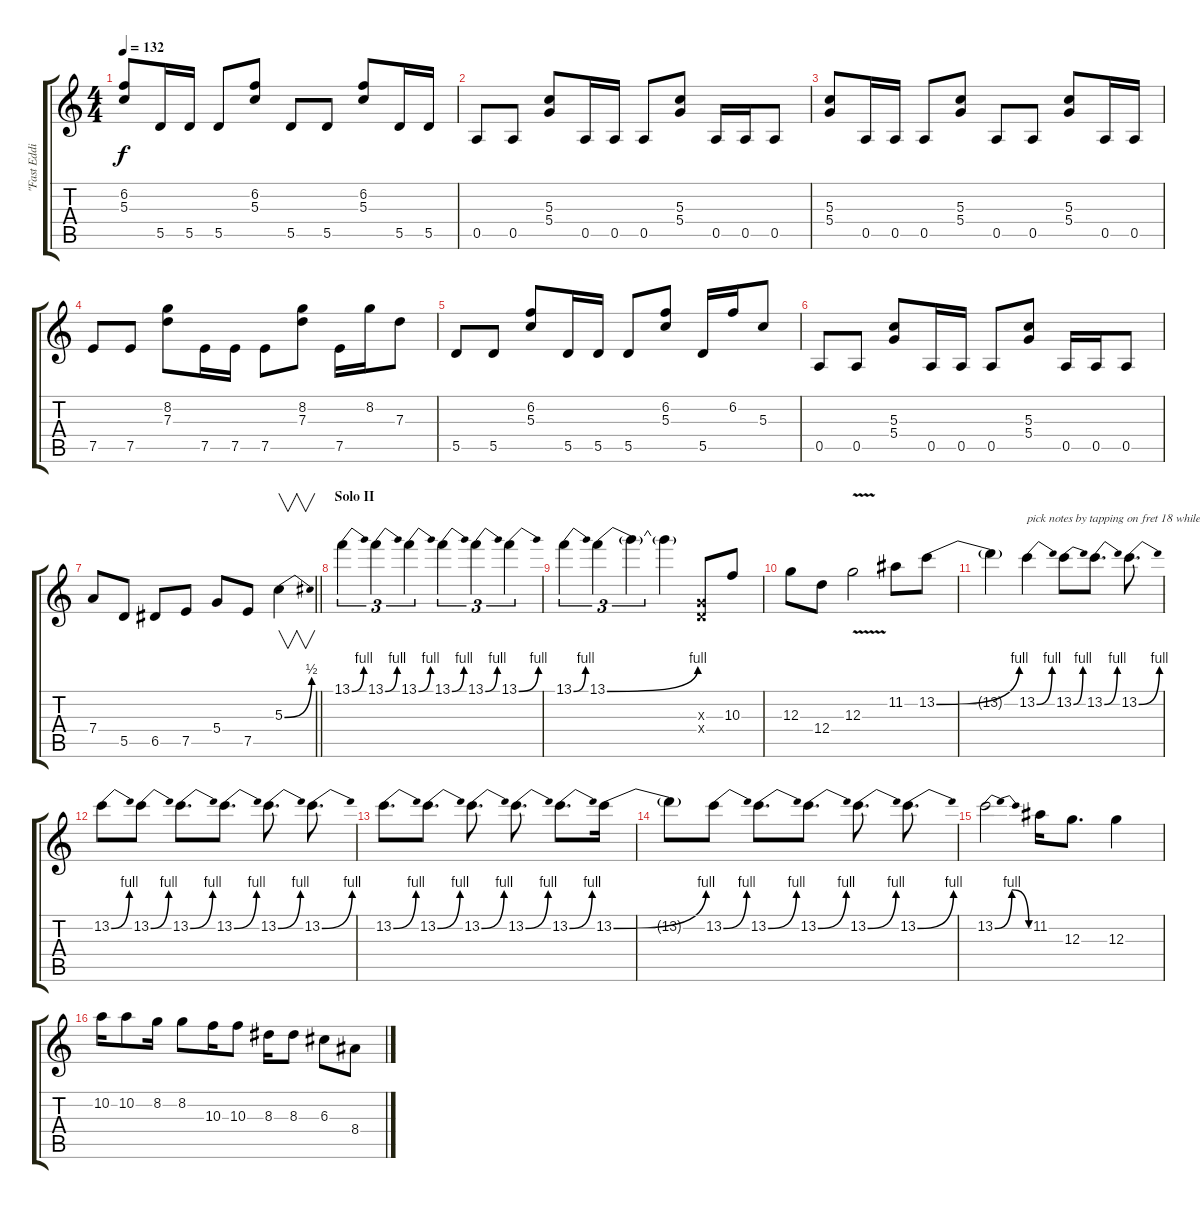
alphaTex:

\track ("\"Fast Eddie\" Clarke" "\"Fast Eddi") {instrument distortionguitar}
\staff {score tabs}
\tuning (E4 B3 G3 D3 A2 E2) {hide}
\ts (4 4)
\tempo 132
\clef g2
\ks c
(6.2 5.3).8{dy f} 5.5.16 5.5.16 5.5.8 (6.2 5.3).8 5.5.8 5.5.8 (6.2 5.3).8 5.5.16 5.5.16 |
0.5.8 0.5.8 (5.3 5.4).8 0.5.16 0.5.16 0.5.8 (5.3 5.4).8 0.5.16 0.5.16 0.5.8 |
(5.3 5.4).8 0.5.16 0.5.16 0.5.8 (5.3 5.4).8 0.5.8 0.5.8 (5.3 5.4).8 0.5.16 0.5.16 |
7.5.8 7.5.8 (8.2 7.3).8 7.5.16 7.5.16 7.5.8 (8.2 7.3).8 7.5.16 8.2.16 7.3.8 |
5.5.8 5.5.8 (6.2 5.3).8 5.5.16 5.5.16 5.5.8 (6.2 5.3).8 5.5.16 6.2.16 5.3.8 |
0.5.8 0.5.8 (5.3 5.4).8 0.5.16 0.5.16 0.5.8 (5.3 5.4).8 0.5.16 0.5.16 0.5.8 |
\barLineRight lightlight
7.4.8 5.5.8 6.5.8 7.5.8 5.4.8 7.5.8 5.3{be (bend 0 0 60 2)}.4{v} |
\section ("" "Solo II")
13.1{be (bend 0 0 60 4)}.4{tu (3 2)} 13.1{be (bend 0 0 60 4)}.4{tu (3 2)} 13.1{be (bend 0 0 60 4)}.4{tu (3 2)} 13.1{be (bend 0 0 60 4)}.4{tu (3 2)} 13.1{be (bend 0 0 60 4)}.4{tu (3 2)} 13.1{be (bend 0 0 60 4)}.4{tu (3 2)} |
13.1{be (bend 0 0 60 4)}.4{tu (3 2)} 13.1{be (bend 0 0 60 4)}.4{tu (3 2)} 13.1{t}.4{tu (3 2)} 13.1{t}.4 (0.3{x} 0.4{x}).8 10.3.8 |
12.3.8 12.4.8 12.3{v}.2 11.2.8 13.2{be (bend 0 0 60 4)}.8 |
13.2{t}.4 13.2{be (bend 0 0 60 4)}.4{txt "pick notes by tapping on fret 18 while string bent"} 13.2{be (bend 0 0 60 4)}.8 13.2{be (bend 0 0 60 4)}.8{d} 13.2{be (bend 0 0 60 4)}.8{d} |
13.2{be (bend 0 0 60 4)}.8 13.2{be (bend 0 0 60 4)}.8 13.2{be (bend 0 0 60 4)}.8{d} 13.2{be (bend 0 0 60 4)}.8{d} 13.2{be (bend 0 0 60 4)}.8{d} 13.2{be (bend 0 0 60 4)}.8{d} |
13.2{be (bend 0 0 60 4)}.8{d} 13.2{be (bend 0 0 60 4)}.8{d} 13.2{be (bend 0 0 60 4)}.8{d} 13.2{be (bend 0 0 60 4)}.8{d} 13.2{be (bend 0 0 60 4)}.8{d} 13.2{be (bend 0 0 60 4)}.16 |
13.2{t}.8 13.2{be (bend 0 0 60 4)}.8 13.2{be (bend 0 0 60 4)}.8{d} 13.2{be (bend 0 0 60 4)}.8{d} 13.2{be (bend 0 0 60 4)}.8{d} 13.2{be (bend 0 0 60 4)}.8{d} |
13.2{be (bendrelease 0 0 15 4 30 4 60 0)}.2 11.2.16 12.3.8{d} 12.3.4 |
10.2.16 10.2.8 8.2.16 8.2.8 10.3.16 10.3.8 8.3.16 8.3.8 6.3.8 8.4.8
